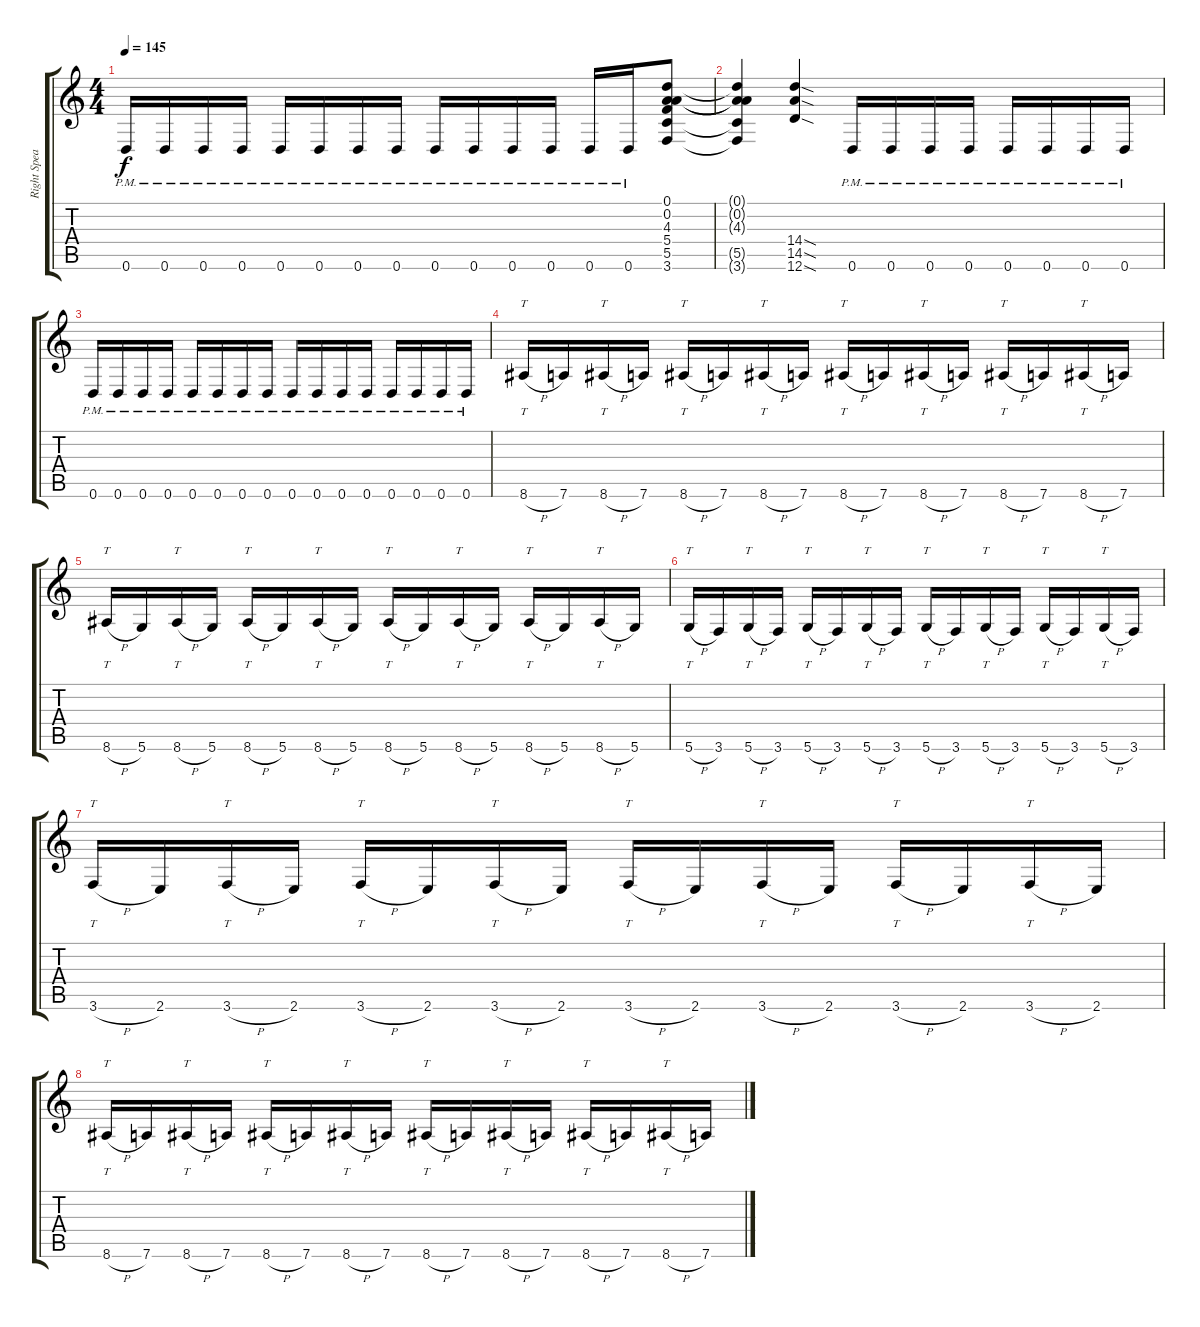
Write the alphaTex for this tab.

\track ("Right Speaker 1" "Right Spea") {instrument distortionguitar}
\staff {score tabs}
\tuning (D4 A3 F3 C3 G2 D2) {hide}
\ts (4 4)
\tempo 145
\clef g2
\ks c
0.6{pm}.16{dy f} 0.6{pm}.16 0.6{pm}.16 0.6{pm}.16 0.6{pm}.16 0.6{pm}.16 0.6{pm}.16 0.6{pm}.16 0.6{pm}.16 0.6{pm}.16 0.6{pm}.16 0.6{pm}.16 0.6{pm}.16 0.6{pm}.16 (0.1 0.2 4.3 5.4 5.5 3.6).8 |
(0.1{t} 0.2{t} 4.3{t} 5.5{t} 3.6{t}).4 (14.4{sod} 14.5{sod} 12.6{sod}).4 0.6{pm}.16 0.6{pm}.16 0.6{pm}.16 0.6{pm}.16 0.6{pm}.16 0.6{pm}.16 0.6{pm}.16 0.6{pm}.16 |
0.6{pm}.16 0.6{pm}.16 0.6{pm}.16 0.6{pm}.16 0.6{pm}.16 0.6{pm}.16 0.6{pm}.16 0.6{pm}.16 0.6{pm}.16 0.6{pm}.16 0.6{pm}.16 0.6{pm}.16 0.6{pm}.16 0.6{pm}.16 0.6{pm}.16 0.6{pm}.16 |
8.6{h}.16{tt} 7.6.16 8.6{h}.16{tt} 7.6.16 8.6{h}.16{tt} 7.6.16 8.6{h}.16{tt} 7.6.16 8.6{h}.16{tt} 7.6.16 8.6{h}.16{tt} 7.6.16 8.6{h}.16{tt} 7.6.16 8.6{h}.16{tt} 7.6.16 |
8.6{h}.16{tt} 5.6.16 8.6{h}.16{tt} 5.6.16 8.6{h}.16{tt} 5.6.16 8.6{h}.16{tt} 5.6.16 8.6{h}.16{tt} 5.6.16 8.6{h}.16{tt} 5.6.16 8.6{h}.16{tt} 5.6.16 8.6{h}.16{tt} 5.6.16 |
5.6{h}.16{tt} 3.6.16 5.6{h}.16{tt} 3.6.16 5.6{h}.16{tt} 3.6.16 5.6{h}.16{tt} 3.6.16 5.6{h}.16{tt} 3.6.16 5.6{h}.16{tt} 3.6.16 5.6{h}.16{tt} 3.6.16 5.6{h}.16{tt} 3.6.16 |
3.6{h}.16{tt} 2.6.16 3.6{h}.16{tt} 2.6.16 3.6{h}.16{tt} 2.6.16 3.6{h}.16{tt} 2.6.16 3.6{h}.16{tt} 2.6.16 3.6{h}.16{tt} 2.6.16 3.6{h}.16{tt} 2.6.16 3.6{h}.16{tt} 2.6.16 |
8.6{h}.16{tt} 7.6.16 8.6{h}.16{tt} 7.6.16 8.6{h}.16{tt} 7.6.16 8.6{h}.16{tt} 7.6.16 8.6{h}.16{tt} 7.6.16 8.6{h}.16{tt} 7.6.16 8.6{h}.16{tt} 7.6.16 8.6{h}.16{tt} 7.6.16
